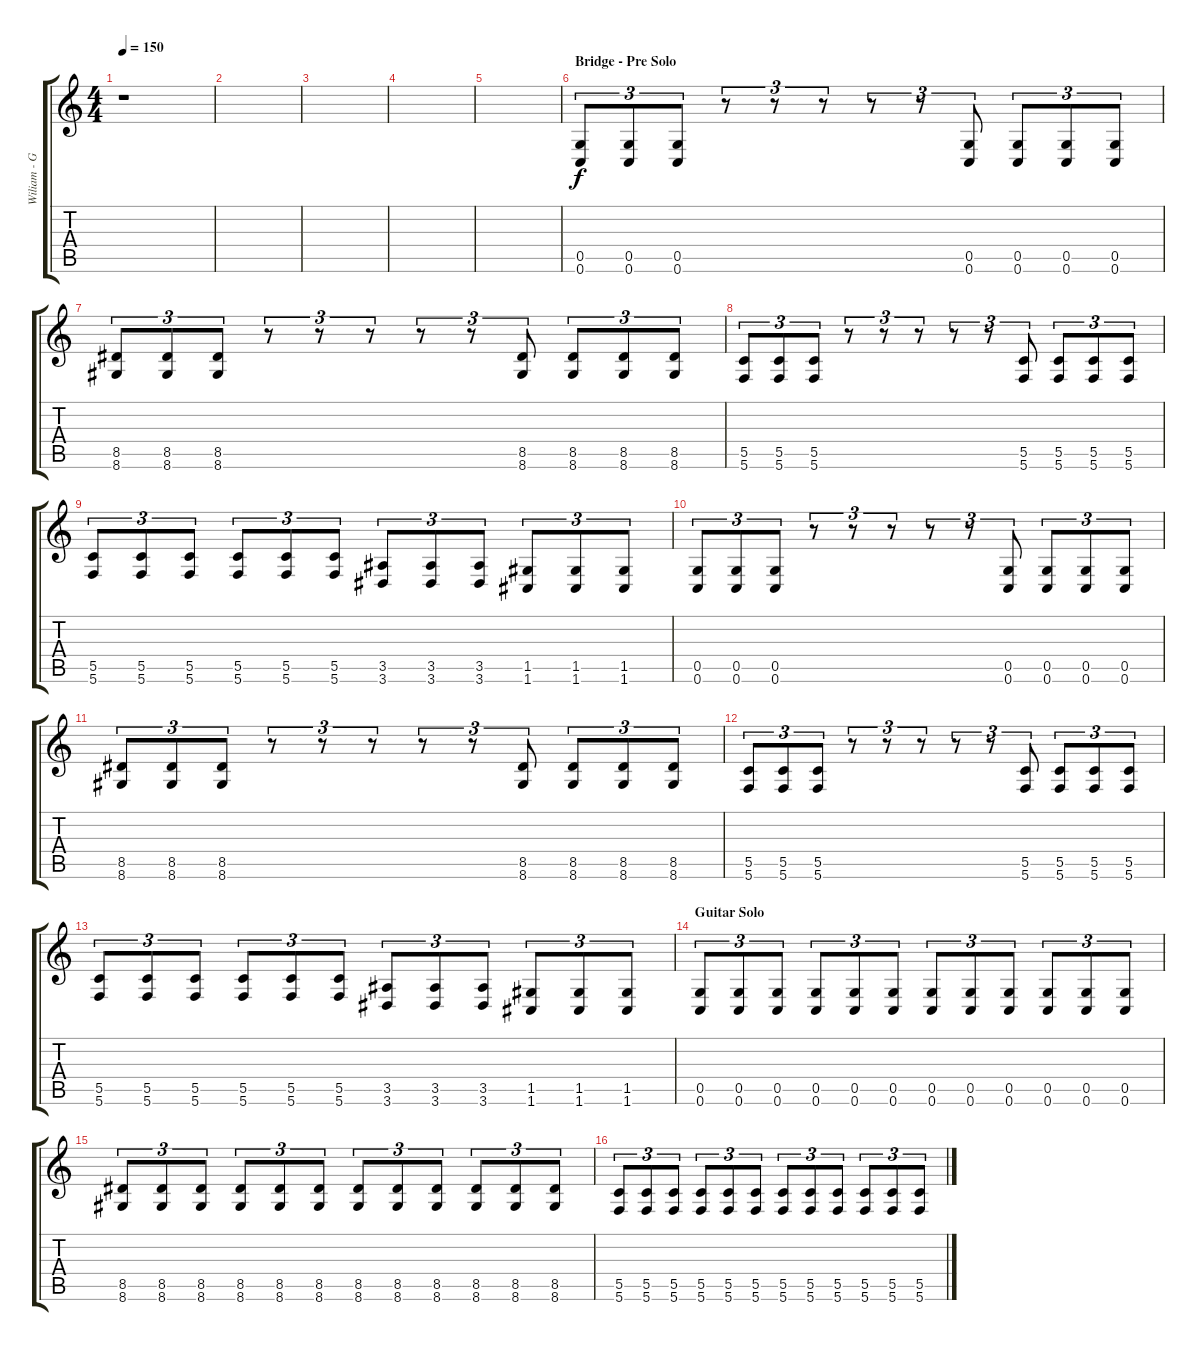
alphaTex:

\track ("Wiliam - Guitar 1" "Wiliam - G") {instrument distortionguitar}
\staff {score tabs}
\tuning (D4 A3 F3 C3 G2 C2) {hide}
\ts (4 4)
\tempo 150
\clef g2
\ks c
r.1{dy fff} |
|
|
|
|
\section ("" "Bridge - Pre Solo")
(0.5 0.6).8{tu (3 2) dy f instrument distortionguitar} (0.5 0.6).8{tu (3 2)} (0.5 0.6).8{tu (3 2)} r.8{tu (3 2)} r.8{tu (3 2)} r.8{tu (3 2)} r.8{tu (3 2)} r.8{tu (3 2)} (0.5 0.6).8{tu (3 2)} (0.5 0.6).8{tu (3 2)} (0.5 0.6).8{tu (3 2)} (0.5 0.6).8{tu (3 2)} |
(8.5 8.6).8{tu (3 2)} (8.5 8.6).8{tu (3 2)} (8.5 8.6).8{tu (3 2)} r.8{tu (3 2)} r.8{tu (3 2)} r.8{tu (3 2)} r.8{tu (3 2)} r.8{tu (3 2)} (8.5 8.6).8{tu (3 2)} (8.5 8.6).8{tu (3 2)} (8.5 8.6).8{tu (3 2)} (8.5 8.6).8{tu (3 2)} |
(5.5 5.6).8{tu (3 2)} (5.5 5.6).8{tu (3 2)} (5.5 5.6).8{tu (3 2)} r.8{tu (3 2)} r.8{tu (3 2)} r.8{tu (3 2)} r.8{tu (3 2)} r.8{tu (3 2)} (5.5 5.6).8{tu (3 2)} (5.5 5.6).8{tu (3 2)} (5.5 5.6).8{tu (3 2)} (5.5 5.6).8{tu (3 2)} |
(5.5 5.6).8{tu (3 2)} (5.5 5.6).8{tu (3 2)} (5.5 5.6).8{tu (3 2)} (5.5 5.6).8{tu (3 2)} (5.5 5.6).8{tu (3 2)} (5.5 5.6).8{tu (3 2)} (3.5 3.6).8{tu (3 2)} (3.5 3.6).8{tu (3 2)} (3.5 3.6).8{tu (3 2)} (1.5 1.6).8{tu (3 2)} (1.5 1.6).8{tu (3 2)} (1.5 1.6).8{tu (3 2)} |
(0.5 0.6).8{tu (3 2) instrument distortionguitar} (0.5 0.6).8{tu (3 2)} (0.5 0.6).8{tu (3 2)} r.8{tu (3 2)} r.8{tu (3 2)} r.8{tu (3 2)} r.8{tu (3 2)} r.8{tu (3 2)} (0.5 0.6).8{tu (3 2)} (0.5 0.6).8{tu (3 2)} (0.5 0.6).8{tu (3 2)} (0.5 0.6).8{tu (3 2)} |
(8.5 8.6).8{tu (3 2)} (8.5 8.6).8{tu (3 2)} (8.5 8.6).8{tu (3 2)} r.8{tu (3 2)} r.8{tu (3 2)} r.8{tu (3 2)} r.8{tu (3 2)} r.8{tu (3 2)} (8.5 8.6).8{tu (3 2)} (8.5 8.6).8{tu (3 2)} (8.5 8.6).8{tu (3 2)} (8.5 8.6).8{tu (3 2)} |
(5.5 5.6).8{tu (3 2)} (5.5 5.6).8{tu (3 2)} (5.5 5.6).8{tu (3 2)} r.8{tu (3 2)} r.8{tu (3 2)} r.8{tu (3 2)} r.8{tu (3 2)} r.8{tu (3 2)} (5.5 5.6).8{tu (3 2)} (5.5 5.6).8{tu (3 2)} (5.5 5.6).8{tu (3 2)} (5.5 5.6).8{tu (3 2)} |
(5.5 5.6).8{tu (3 2)} (5.5 5.6).8{tu (3 2)} (5.5 5.6).8{tu (3 2)} (5.5 5.6).8{tu (3 2)} (5.5 5.6).8{tu (3 2)} (5.5 5.6).8{tu (3 2)} (3.5 3.6).8{tu (3 2)} (3.5 3.6).8{tu (3 2)} (3.5 3.6).8{tu (3 2)} (1.5 1.6).8{tu (3 2)} (1.5 1.6).8{tu (3 2)} (1.5 1.6).8{tu (3 2)} |
\section ("" "Guitar Solo")
(0.5 0.6).8{tu (3 2)} (0.5 0.6).8{tu (3 2)} (0.5 0.6).8{tu (3 2)} (0.5 0.6).8{tu (3 2)} (0.5 0.6).8{tu (3 2)} (0.5 0.6).8{tu (3 2)} (0.5 0.6).8{tu (3 2)} (0.5 0.6).8{tu (3 2)} (0.5 0.6).8{tu (3 2)} (0.5 0.6).8{tu (3 2)} (0.5 0.6).8{tu (3 2)} (0.5 0.6).8{tu (3 2)} |
(8.5 8.6).8{tu (3 2)} (8.5 8.6).8{tu (3 2)} (8.5 8.6).8{tu (3 2)} (8.5 8.6).8{tu (3 2)} (8.5 8.6).8{tu (3 2)} (8.5 8.6).8{tu (3 2)} (8.5 8.6).8{tu (3 2)} (8.5 8.6).8{tu (3 2)} (8.5 8.6).8{tu (3 2)} (8.5 8.6).8{tu (3 2)} (8.5 8.6).8{tu (3 2)} (8.5 8.6).8{tu (3 2)} |
(5.5 5.6).8{tu (3 2)} (5.5 5.6).8{tu (3 2)} (5.5 5.6).8{tu (3 2)} (5.5 5.6).8{tu (3 2)} (5.5 5.6).8{tu (3 2)} (5.5 5.6).8{tu (3 2)} (5.5 5.6).8{tu (3 2)} (5.5 5.6).8{tu (3 2)} (5.5 5.6).8{tu (3 2)} (5.5 5.6).8{tu (3 2)} (5.5 5.6).8{tu (3 2)} (5.5 5.6).8{tu (3 2)}
